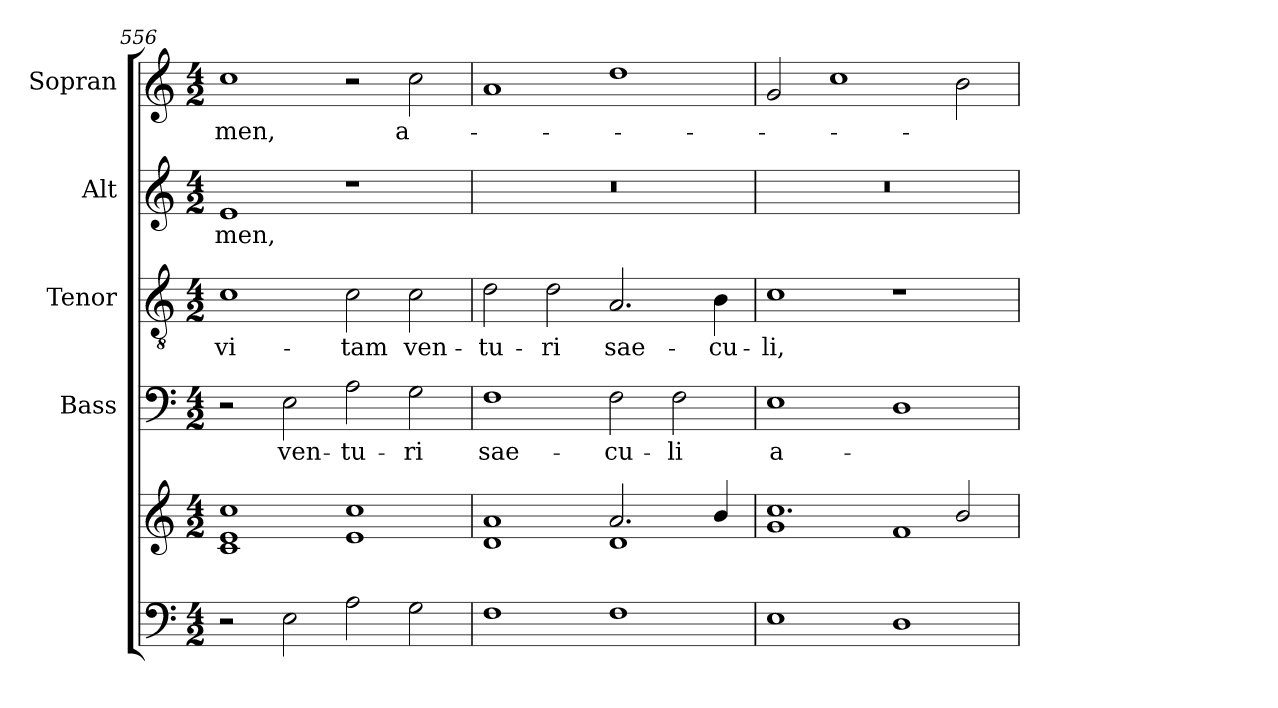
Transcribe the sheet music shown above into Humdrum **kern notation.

**kern	**kern	**kern	**text	**kern	**text	**kern	**text	**kern	**text
*part5	*part5	*part4	*part4	*part3	*part3	*part2	*part2	*part1	*part1
*staff6	*staff5	*staff4	*staff4	*staff3	*staff3	*staff2	*staff2	*staff1	*staff1
*	*	*I"Bass	*	*I"Tenor	*	*I"Alt	*	*I"Sopran	*
*	*	*I'B.	*	*I'T.	*	*I'A.	*	*I'S.	*
*clefF4	*clefG2	*clefF4	*	*clefGv2	*	*clefG2	*	*clefG2	*
*k[]	*k[]	*k[]	*	*k[]	*	*k[]	*	*k[]	*
*C:	*C:	*C:	*	*C:	*	*C:	*	*C:	*
*M4/2	*M4/2	*M4/2	*	*M4/2	*	*M4/2	*	*M4/2	*
=556	=556	=556	=556	=556	=556	=556	=556	=556	=556
!	!	!	!	!	!LO:LY:b	!	!LO:LY:b	!	!LO:LY:b
2r	1c 1e 1cc	2r	.	1c	vi-	1e	-men,	1cc	-men,
!	!	!	!LO:LY:b	!	!	!	!	!	!
2E\	.	2E\	ven-	.	.	.	.	.	.
!	!	!	!LO:LY:b	!	!LO:LY:b	!	!	!	!
2A\	1e 1cc	2A\	-tu-	2c\	-tam	1r	.	2r	.
!	!	!	!LO:LY:b	!	!LO:LY:b	!	!	!	!LO:LY:b
2G\	.	2G\	-ri	2c\	ven-	.	.	2cc\	a-
=557	=557	=557	=557	=557	=557	=557	=557	=557	=557
*	*^	*	*	*	*	*	*	*	*
!	!	!	!	!LO:LY:b	!	!LO:LY:b	!	!	!	!
1F	1a	1d	1F	sae-	2d\	-tu-	0r	.	1a	.
!	!	!	!	!	!	!LO:LY:b	!	!	!	!
.	.	.	.	.	2d\	-ri	.	.	.	.
!	!	!	!	!LO:LY:b	!	!LO:LY:b	!	!	!	!
1F	2.a/	1d	2F\	-cu-	2.A/	sae-	.	.	1dd	.
!	!	!	!	!LO:LY:b	!	!	!	!	!	!
.	.	.	2F\	-li	.	.	.	.	.	.
!	!	!	!	!	!	!LO:LY:b	!	!	!	!
.	4b/	.	.	.	4B\	-cu-	.	.	.	.
=558	=558	=558	=558	=558	=558	=558	=558	=558	=558	=558
!	!	!	!	!LO:LY:b	!	!LO:LY:b	!	!	!	!
1E	1.cc	1g	1E	a-	1c	-li,	0r	.	2g/	.
.	.	.	.	.	.	.	.	.	1cc	.
1D	.	1f	1D	.	1r	.	.	.	.	.
.	2b/	.	.	.	.	.	.	.	2b\	.
*	*v	*v	*	*	*	*	*	*	*	*
=	=	=	=	=	=	=	=	=	=
*-	*-	*-	*-	*-	*-	*-	*-	*-	*-
